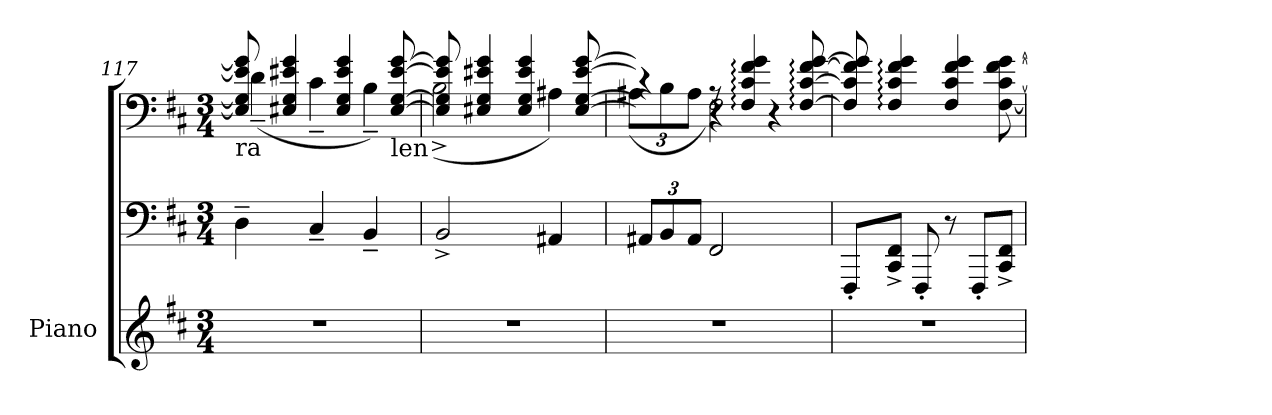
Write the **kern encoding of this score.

**kern	**kern	**kern
*part1	*part1	*part1
*staff3	*staff2	*staff1
*I"Piano	*	*
*I'Pno.	*	*
*clefG2	*clefF4	*clefF4
*k[f#c#]	*k[f#c#]	*k[f#c#]
*D:	*D:	*D:
*M3/4	*M3/4	*M3/4
=117	=117	=117
*	*	*^
!	!	!LO:TX:b:t=ra	!
2.r	4D~\	8E#/] 8G/] 8e#/] 8g/]	(<4d~\
.	.	4E#X/ 4G/ 4e#X/ 4g/	.
.	4C#~/	.	4c#~\
.	.	4E#/ 4G/ 4e#/ 4g/	.
.	4BB~/	.	4B~\)
!	!	!LO:TX:b:t=len	!
.	.	[8E#/ [8G/ [8e#/ [8g/	.
=118	=118	=118	=118
2.r	2BB^/	8E#/] 8G/] 8e#/] 8g/]	(<2B^\
.	.	4E#X/ 4G/ 4e#X/ 4g/	.
.	.	4E#/ 4G/ 4e#/ 4g/	.
.	4AA#X/	.	4A#X\)
.	.	[8E#/ [8G/ [8e#/ [8g/	.
=119	=119	=119	=119
*	*Xbrackettup	*	*Xbrackettup
*	*	*	*^
2.r	12AA#X/L	8E#/yy] 8G/yy] 8e#/yy] 8g/yy]	(>12A#X\L	4rc
.	12BB/	.	12B\	.
.	.	8ryy	.	.
.	12AA#/J	.	12A#\J	.
.	2FF#/	8rA	2F#\)	4r
.	.	4F#/: 4c#/: 4f#/: 4g/:	.	.
.	.	.	.	4r
.	.	[8F#/: [8c#/: [8f#/: [8g/:	.	.
*	*	*v	*v	*v
!!LO:PB:g=z
=120	=120	=120
2.r	8FFF#'/L	8F#/] 8c#/] 8f#/] 8g/]
.	8CC#/^ 8FF#/^J	4F#/: 4c#/: 4f#/: 4g/:
.	8FFF#'/	.
.	8r	4F#/ 4c#/ 4f#/ 4g/
.	8FFF#'/L	.
.	8CC#/^ 8FF#/^J	[8F#\ [8c#\ [8f#\ [8g\
=	=	=
*-	*-	*-
